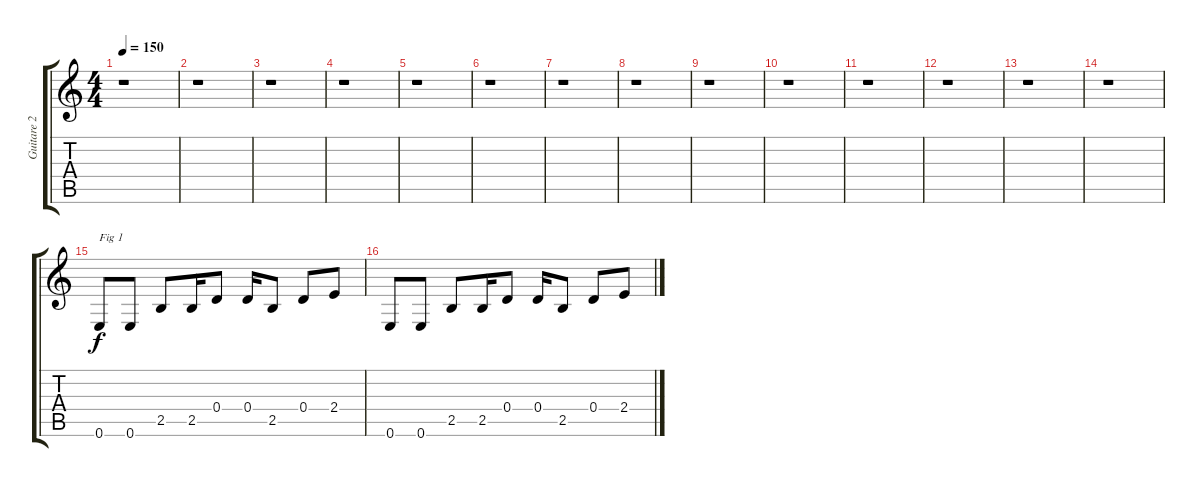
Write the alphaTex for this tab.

\track ("Guitare 2" "Guitare 2") {instrument overdrivenguitar}
\staff {score tabs}
\tuning (E4 B3 G3 D3 A2 E2) {hide}
\ts (4 4)
\tempo 150
\clef g2
\ks c
r.1{dy f} |
r.1 |
r.1 |
r.1 |
r.1 |
r.1 |
r.1 |
r.1 |
r.1 |
r.1 |
r.1 |
r.1 |
r.1 |
r.1 |
0.6.8{txt "Fig 1"} 0.6.8 2.5.8 2.5.16 0.4.8 0.4.16 2.5.8 0.4.8 2.4.8 |
0.6.8 0.6.8 2.5.8 2.5.16 0.4.8 0.4.16 2.5.8 0.4.8 2.4.8
